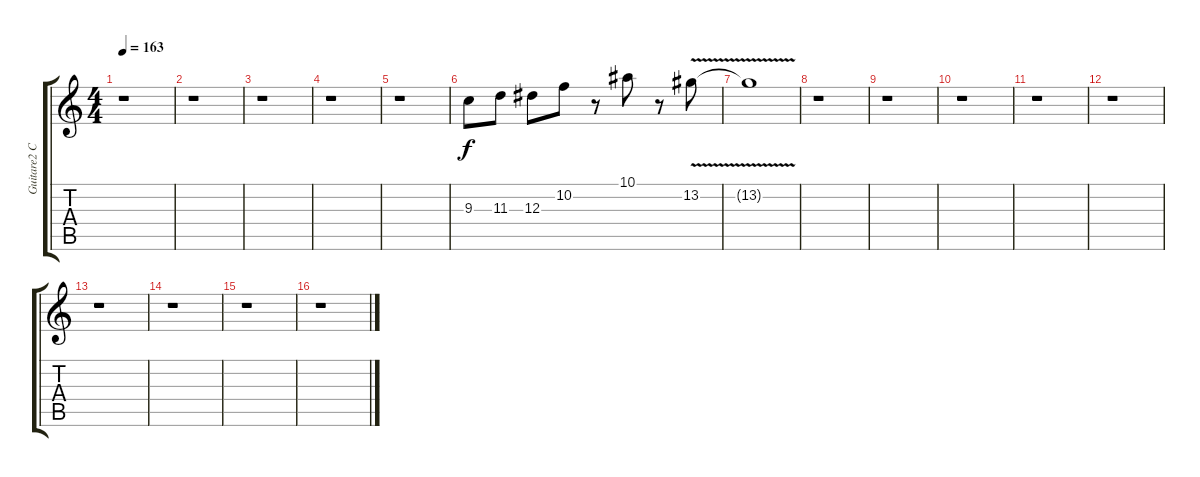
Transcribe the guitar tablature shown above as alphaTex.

\track ("Guitare2 C" "Guitare2 C") {instrument overdrivenguitar}
\staff {score tabs}
\tuning (C4 G3 Eb3 Bb2 F2 C2) {hide}
\ts (4 4)
\tempo 163
\clef g2
\ks c
r.1{dy f} |
r.1 |
r.1 |
r.1 |
r.1 |
9.3.8{volume 13} 11.3.8 12.3.8 10.2.8 r.8 10.1.8 r.8 13.2{v}.8 |
13.2{t}.1 |
r.1 |
r.1 |
r.1 |
r.1 |
r.1 |
r.1 |
r.1 |
r.1 |
r.1
